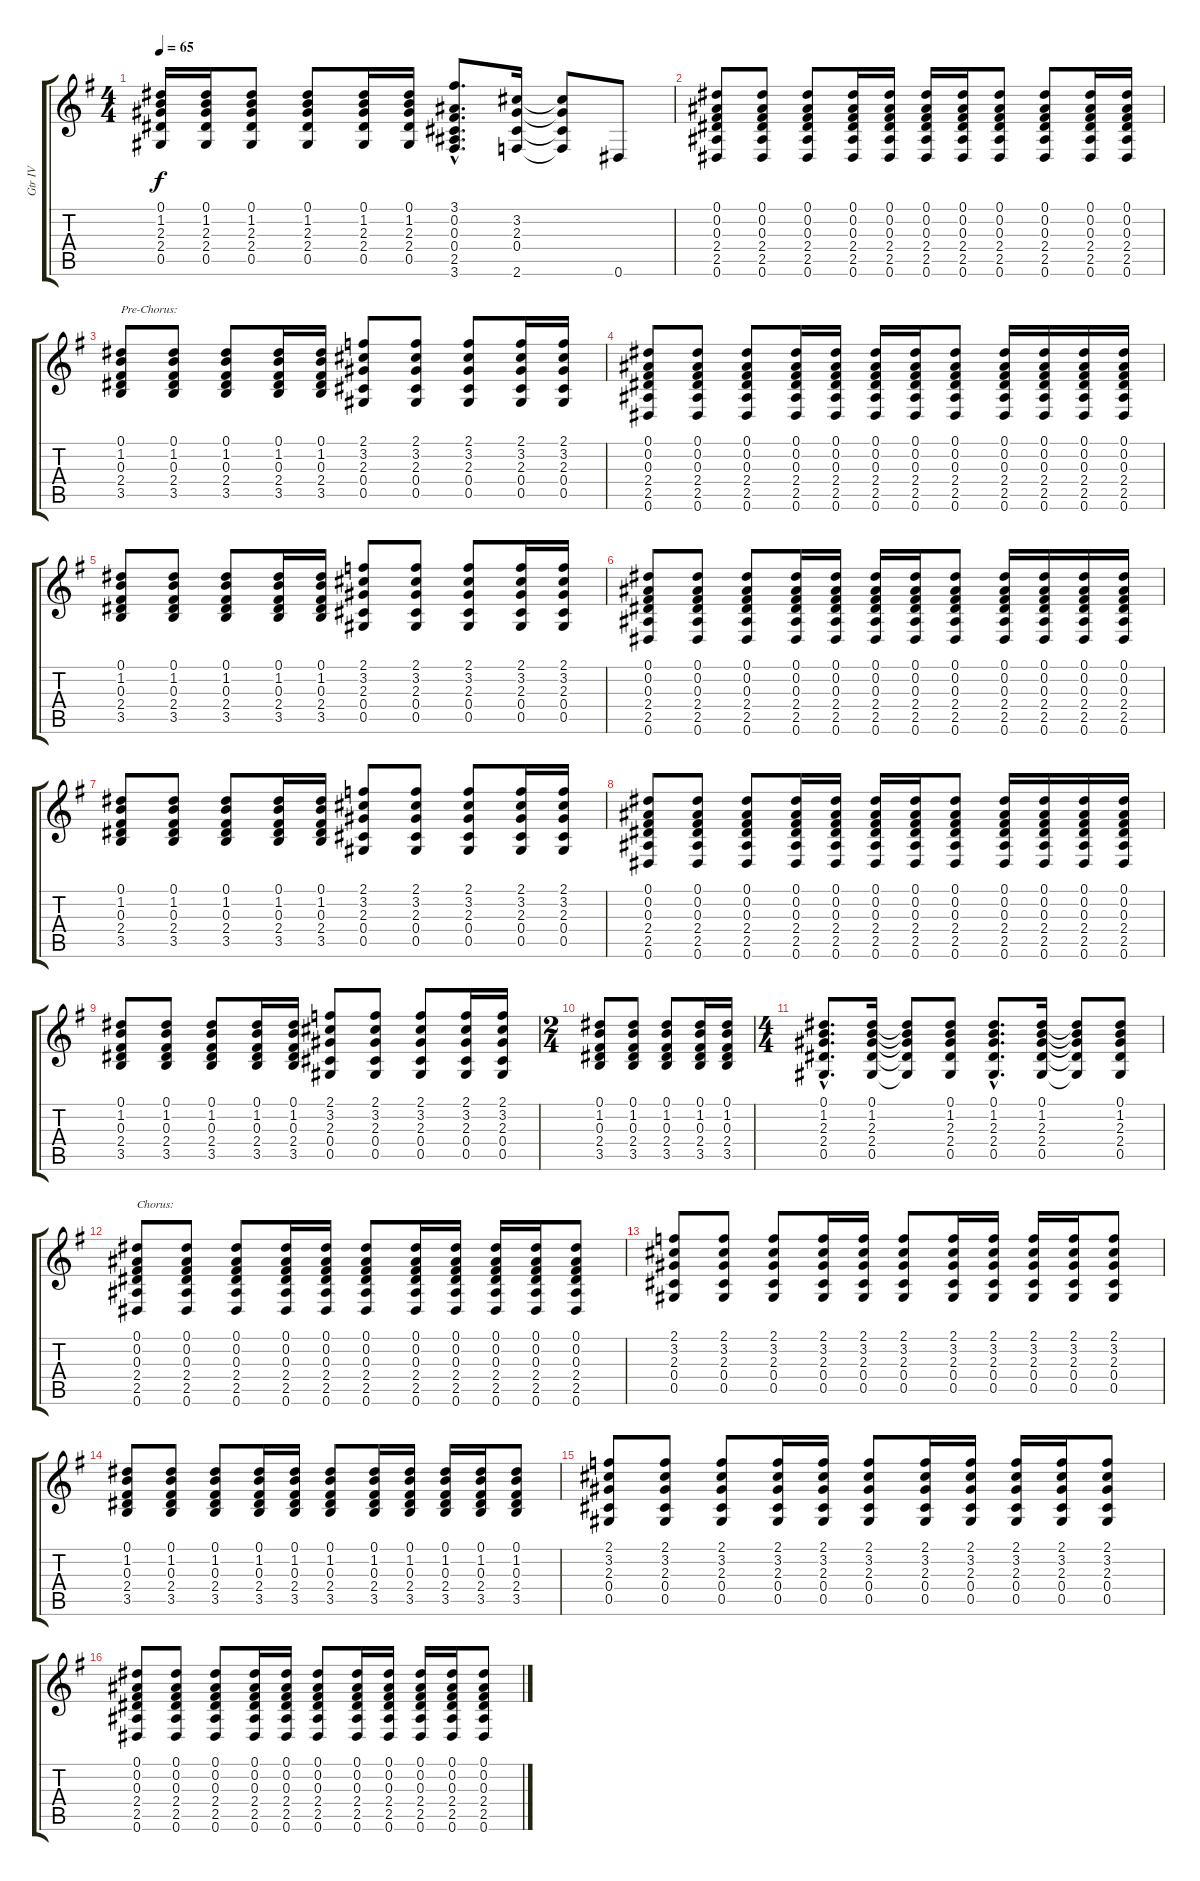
\track ("Gtr IV" "Gtr IV") {instrument acousticguitarsteel}
\staff {score tabs}
\tuning (Eb4 Bb3 Gb3 Db3 Ab2 Eb2) {hide}
\ts (4 4)
\tempo 65
\clef g2
\ks eminor
(0.1 1.2 2.3 2.4 0.5).16{dy f} (0.1 1.2 2.3 2.4 0.5).16 (0.1 1.2 2.3 2.4 0.5).8 (0.1 1.2 2.3 2.4 0.5).8 (0.1 1.2 2.3 2.4 0.5).16 (0.1 1.2 2.3 2.4 0.5).16 (3.1{hac} 0.2{hac} 0.3{hac} 0.4{hac} 2.5{hac} 3.6{hac}).8{d} (3.2 2.3 0.4 2.6).16 (3.2{t} 2.3{t} 0.4{t} 2.6{t}).8 0.6.8 |
(0.1 0.2 0.3 2.4 2.5 0.6).8 (0.1 0.2 0.3 2.4 2.5 0.6).8 (0.1 0.2 0.3 2.4 2.5 0.6).8 (0.1 0.2 0.3 2.4 2.5 0.6).16 (0.1 0.2 0.3 2.4 2.5 0.6).16 (0.1 0.2 0.3 2.4 2.5 0.6).16 (0.1 0.2 0.3 2.4 2.5 0.6).16 (0.1 0.2 0.3 2.4 2.5 0.6).8 (0.1 0.2 0.3 2.4 2.5 0.6).8 (0.1 0.2 0.3 2.4 2.5 0.6).16 (0.1 0.2 0.3 2.4 2.5 0.6).16 |
(0.1 1.2 0.3 2.4 3.5).8{txt "Pre-Chorus:"} (0.1 1.2 0.3 2.4 3.5).8 (0.1 1.2 0.3 2.4 3.5).8 (0.1 1.2 0.3 2.4 3.5).16 (0.1 1.2 0.3 2.4 3.5).16 (2.1 3.2 2.3 0.4 0.5).8 (2.1 3.2 2.3 0.4 0.5).8 (2.1 3.2 2.3 0.4 0.5).8 (2.1 3.2 2.3 0.4 0.5).16 (2.1 3.2 2.3 0.4 0.5).16 |
(0.1 0.2 0.3 2.4 2.5 0.6).8 (0.1 0.2 0.3 2.4 2.5 0.6).8 (0.1 0.2 0.3 2.4 2.5 0.6).8 (0.1 0.2 0.3 2.4 2.5 0.6).16 (0.1 0.2 0.3 2.4 2.5 0.6).16 (0.1 0.2 0.3 2.4 2.5 0.6).16 (0.1 0.2 0.3 2.4 2.5 0.6).16 (0.1 0.2 0.3 2.4 2.5 0.6).8 (0.1 0.2 0.3 2.4 2.5 0.6).16 (0.1 0.2 0.3 2.4 2.5 0.6).16 (0.1 0.2 0.3 2.4 2.5 0.6).16 (0.1 0.2 0.3 2.4 2.5 0.6).16 |
(0.1 1.2 0.3 2.4 3.5).8 (0.1 1.2 0.3 2.4 3.5).8 (0.1 1.2 0.3 2.4 3.5).8 (0.1 1.2 0.3 2.4 3.5).16 (0.1 1.2 0.3 2.4 3.5).16 (2.1 3.2 2.3 0.4 0.5).8 (2.1 3.2 2.3 0.4 0.5).8 (2.1 3.2 2.3 0.4 0.5).8 (2.1 3.2 2.3 0.4 0.5).16 (2.1 3.2 2.3 0.4 0.5).16 |
(0.1 0.2 0.3 2.4 2.5 0.6).8 (0.1 0.2 0.3 2.4 2.5 0.6).8 (0.1 0.2 0.3 2.4 2.5 0.6).8 (0.1 0.2 0.3 2.4 2.5 0.6).16 (0.1 0.2 0.3 2.4 2.5 0.6).16 (0.1 0.2 0.3 2.4 2.5 0.6).16 (0.1 0.2 0.3 2.4 2.5 0.6).16 (0.1 0.2 0.3 2.4 2.5 0.6).8 (0.1 0.2 0.3 2.4 2.5 0.6).16 (0.1 0.2 0.3 2.4 2.5 0.6).16 (0.1 0.2 0.3 2.4 2.5 0.6).16 (0.1 0.2 0.3 2.4 2.5 0.6).16 |
(0.1 1.2 0.3 2.4 3.5).8 (0.1 1.2 0.3 2.4 3.5).8 (0.1 1.2 0.3 2.4 3.5).8 (0.1 1.2 0.3 2.4 3.5).16 (0.1 1.2 0.3 2.4 3.5).16 (2.1 3.2 2.3 0.4 0.5).8 (2.1 3.2 2.3 0.4 0.5).8 (2.1 3.2 2.3 0.4 0.5).8 (2.1 3.2 2.3 0.4 0.5).16 (2.1 3.2 2.3 0.4 0.5).16 |
(0.1 0.2 0.3 2.4 2.5 0.6).8 (0.1 0.2 0.3 2.4 2.5 0.6).8 (0.1 0.2 0.3 2.4 2.5 0.6).8 (0.1 0.2 0.3 2.4 2.5 0.6).16 (0.1 0.2 0.3 2.4 2.5 0.6).16 (0.1 0.2 0.3 2.4 2.5 0.6).16 (0.1 0.2 0.3 2.4 2.5 0.6).16 (0.1 0.2 0.3 2.4 2.5 0.6).8 (0.1 0.2 0.3 2.4 2.5 0.6).16 (0.1 0.2 0.3 2.4 2.5 0.6).16 (0.1 0.2 0.3 2.4 2.5 0.6).16 (0.1 0.2 0.3 2.4 2.5 0.6).16 |
(0.1 1.2 0.3 2.4 3.5).8 (0.1 1.2 0.3 2.4 3.5).8 (0.1 1.2 0.3 2.4 3.5).8 (0.1 1.2 0.3 2.4 3.5).16 (0.1 1.2 0.3 2.4 3.5).16 (2.1 3.2 2.3 0.4 0.5).8 (2.1 3.2 2.3 0.4 0.5).8 (2.1 3.2 2.3 0.4 0.5).8 (2.1 3.2 2.3 0.4 0.5).16 (2.1 3.2 2.3 0.4 0.5).16 |
\ts (2 4)
(0.1 1.2 0.3 2.4 3.5).8 (0.1 1.2 0.3 2.4 3.5).8 (0.1 1.2 0.3 2.4 3.5).8 (0.1 1.2 0.3 2.4 3.5).16 (0.1 1.2 0.3 2.4 3.5).16 |
\ts (4 4)
(0.1{hac} 1.2{hac} 2.3{hac} 2.4{hac} 0.5{hac}).8{d} (0.1 1.2 2.3 2.4 0.5).16 (0.1{t} 1.2{t} 2.3{t} 2.4{t} 0.5{t}).8 (0.1 1.2 2.3 2.4 0.5).8 (0.1{hac} 1.2{hac} 2.3{hac} 2.4{hac} 0.5{hac}).8{d} (0.1 1.2 2.3 2.4 0.5).16 (0.1{t} 1.2{t} 2.3{t} 2.4{t} 0.5{t}).8 (0.1 1.2 2.3 2.4 0.5).8 |
(0.1 0.2 0.3 2.4 2.5 0.6).8{txt "Chorus:"} (0.1 0.2 0.3 2.4 2.5 0.6).8 (0.1 0.2 0.3 2.4 2.5 0.6).8 (0.1 0.2 0.3 2.4 2.5 0.6).16 (0.1 0.2 0.3 2.4 2.5 0.6).16 (0.1 0.2 0.3 2.4 2.5 0.6).8 (0.1 0.2 0.3 2.4 2.5 0.6).16 (0.1 0.2 0.3 2.4 2.5 0.6).16 (0.1 0.2 0.3 2.4 2.5 0.6).16 (0.1 0.2 0.3 2.4 2.5 0.6).16 (0.1 0.2 0.3 2.4 2.5 0.6).8 |
(2.1 3.2 2.3 0.4 0.5).8 (2.1 3.2 2.3 0.4 0.5).8 (2.1 3.2 2.3 0.4 0.5).8 (2.1 3.2 2.3 0.4 0.5).16 (2.1 3.2 2.3 0.4 0.5).16 (2.1 3.2 2.3 0.4 0.5).8 (2.1 3.2 2.3 0.4 0.5).16 (2.1 3.2 2.3 0.4 0.5).16 (2.1 3.2 2.3 0.4 0.5).16 (2.1 3.2 2.3 0.4 0.5).16 (2.1 3.2 2.3 0.4 0.5).8 |
(0.1 1.2 0.3 2.4 3.5).8 (0.1 1.2 0.3 2.4 3.5).8 (0.1 1.2 0.3 2.4 3.5).8 (0.1 1.2 0.3 2.4 3.5).16 (0.1 1.2 0.3 2.4 3.5).16 (0.1 1.2 0.3 2.4 3.5).8 (0.1 1.2 0.3 2.4 3.5).16 (0.1 1.2 0.3 2.4 3.5).16 (0.1 1.2 0.3 2.4 3.5).16 (0.1 1.2 0.3 2.4 3.5).16 (0.1 1.2 0.3 2.4 3.5).8 |
(2.1 3.2 2.3 0.4 0.5).8 (2.1 3.2 2.3 0.4 0.5).8 (2.1 3.2 2.3 0.4 0.5).8 (2.1 3.2 2.3 0.4 0.5).16 (2.1 3.2 2.3 0.4 0.5).16 (2.1 3.2 2.3 0.4 0.5).8 (2.1 3.2 2.3 0.4 0.5).16 (2.1 3.2 2.3 0.4 0.5).16 (2.1 3.2 2.3 0.4 0.5).16 (2.1 3.2 2.3 0.4 0.5).16 (2.1 3.2 2.3 0.4 0.5).8 |
(0.1 0.2 0.3 2.4 2.5 0.6).8 (0.1 0.2 0.3 2.4 2.5 0.6).8 (0.1 0.2 0.3 2.4 2.5 0.6).8 (0.1 0.2 0.3 2.4 2.5 0.6).16 (0.1 0.2 0.3 2.4 2.5 0.6).16 (0.1 0.2 0.3 2.4 2.5 0.6).8 (0.1 0.2 0.3 2.4 2.5 0.6).16 (0.1 0.2 0.3 2.4 2.5 0.6).16 (0.1 0.2 0.3 2.4 2.5 0.6).16 (0.1 0.2 0.3 2.4 2.5 0.6).16 (0.1 0.2 0.3 2.4 2.5 0.6).8
